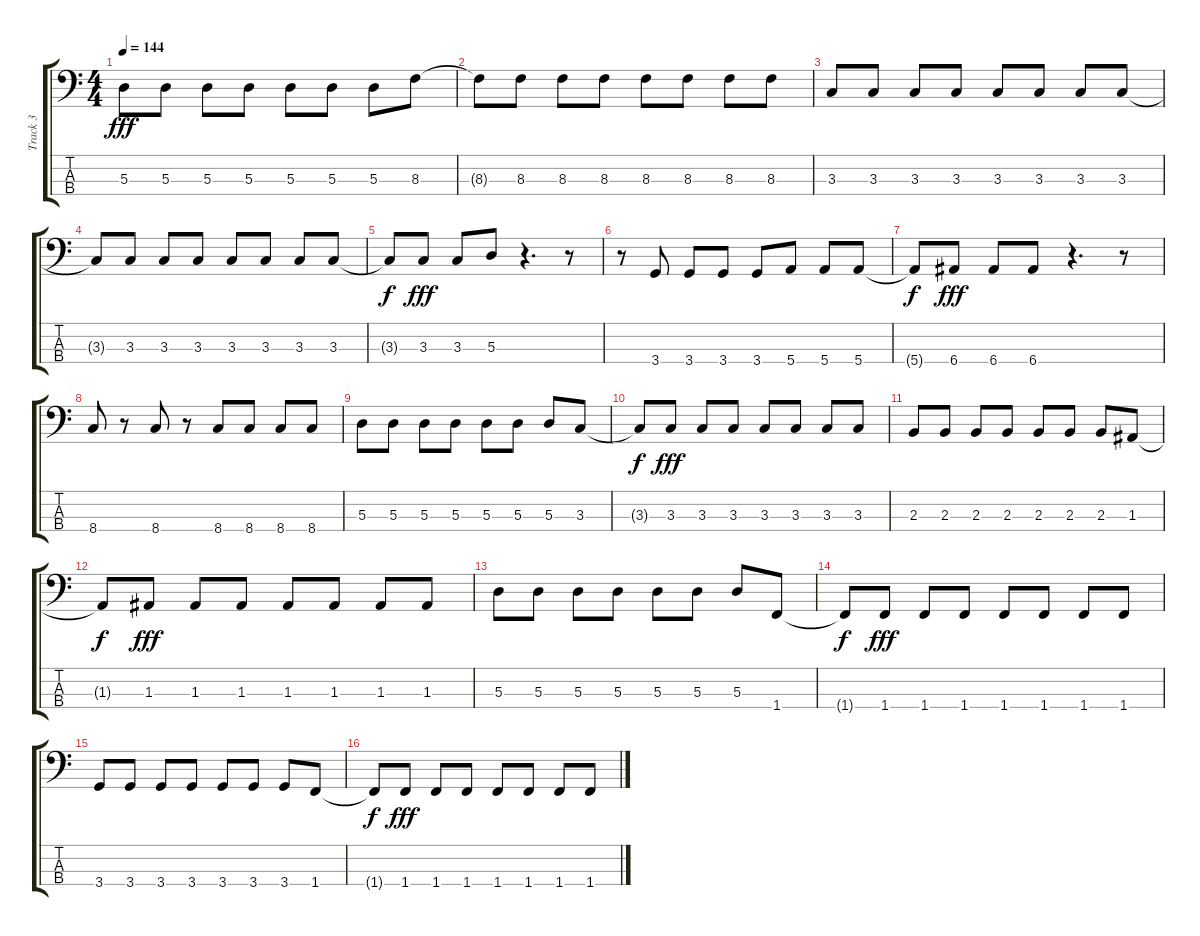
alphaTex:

\track ("Track 3" "Track 3") {instrument electricbassfinger}
\staff {score tabs}
\tuning (G2 D2 A1 E1) {hide}
\ts (4 4)
\tempo 144
\clef f4
\ks c
5.3.8{dy fff} 5.3.8 5.3.8 5.3.8 5.3.8 5.3.8 5.3.8 8.3.8 |
8.3{t}.8 8.3.8 8.3.8 8.3.8 8.3.8 8.3.8 8.3.8 8.3.8 |
3.3.8 3.3.8 3.3.8 3.3.8 3.3.8 3.3.8 3.3.8 3.3.8 |
3.3{t}.8 3.3.8 3.3.8 3.3.8 3.3.8 3.3.8 3.3.8 3.3.8 |
3.3{t}.8{dy f} 3.3.8{dy fff} 3.3.8 5.3.8 r.4{d} r.8 |
r.8 3.4.8 3.4.8 3.4.8 3.4.8 5.4.8 5.4.8 5.4.8 |
5.4{t}.8{dy f} 6.4.8{dy fff} 6.4.8 6.4.8 r.4{d} r.8 |
8.4.8 r.8 8.4.8 r.8 8.4.8 8.4.8 8.4.8 8.4.8 |
5.3.8 5.3.8 5.3.8 5.3.8 5.3.8 5.3.8 5.3.8 3.3.8 |
3.3{t}.8{dy f} 3.3.8{dy fff} 3.3.8 3.3.8 3.3.8 3.3.8 3.3.8 3.3.8 |
2.3.8 2.3.8 2.3.8 2.3.8 2.3.8 2.3.8 2.3.8 1.3.8 |
1.3{t}.8{dy f} 1.3.8{dy fff} 1.3.8 1.3.8 1.3.8 1.3.8 1.3.8 1.3.8 |
5.3.8 5.3.8 5.3.8 5.3.8 5.3.8 5.3.8 5.3.8 1.4.8 |
1.4{t}.8{dy f} 1.4.8{dy fff} 1.4.8 1.4.8 1.4.8 1.4.8 1.4.8 1.4.8 |
3.4.8 3.4.8 3.4.8 3.4.8 3.4.8 3.4.8 3.4.8 1.4.8 |
1.4{t}.8{dy f} 1.4.8{dy fff} 1.4.8 1.4.8 1.4.8 1.4.8 1.4.8 1.4.8
